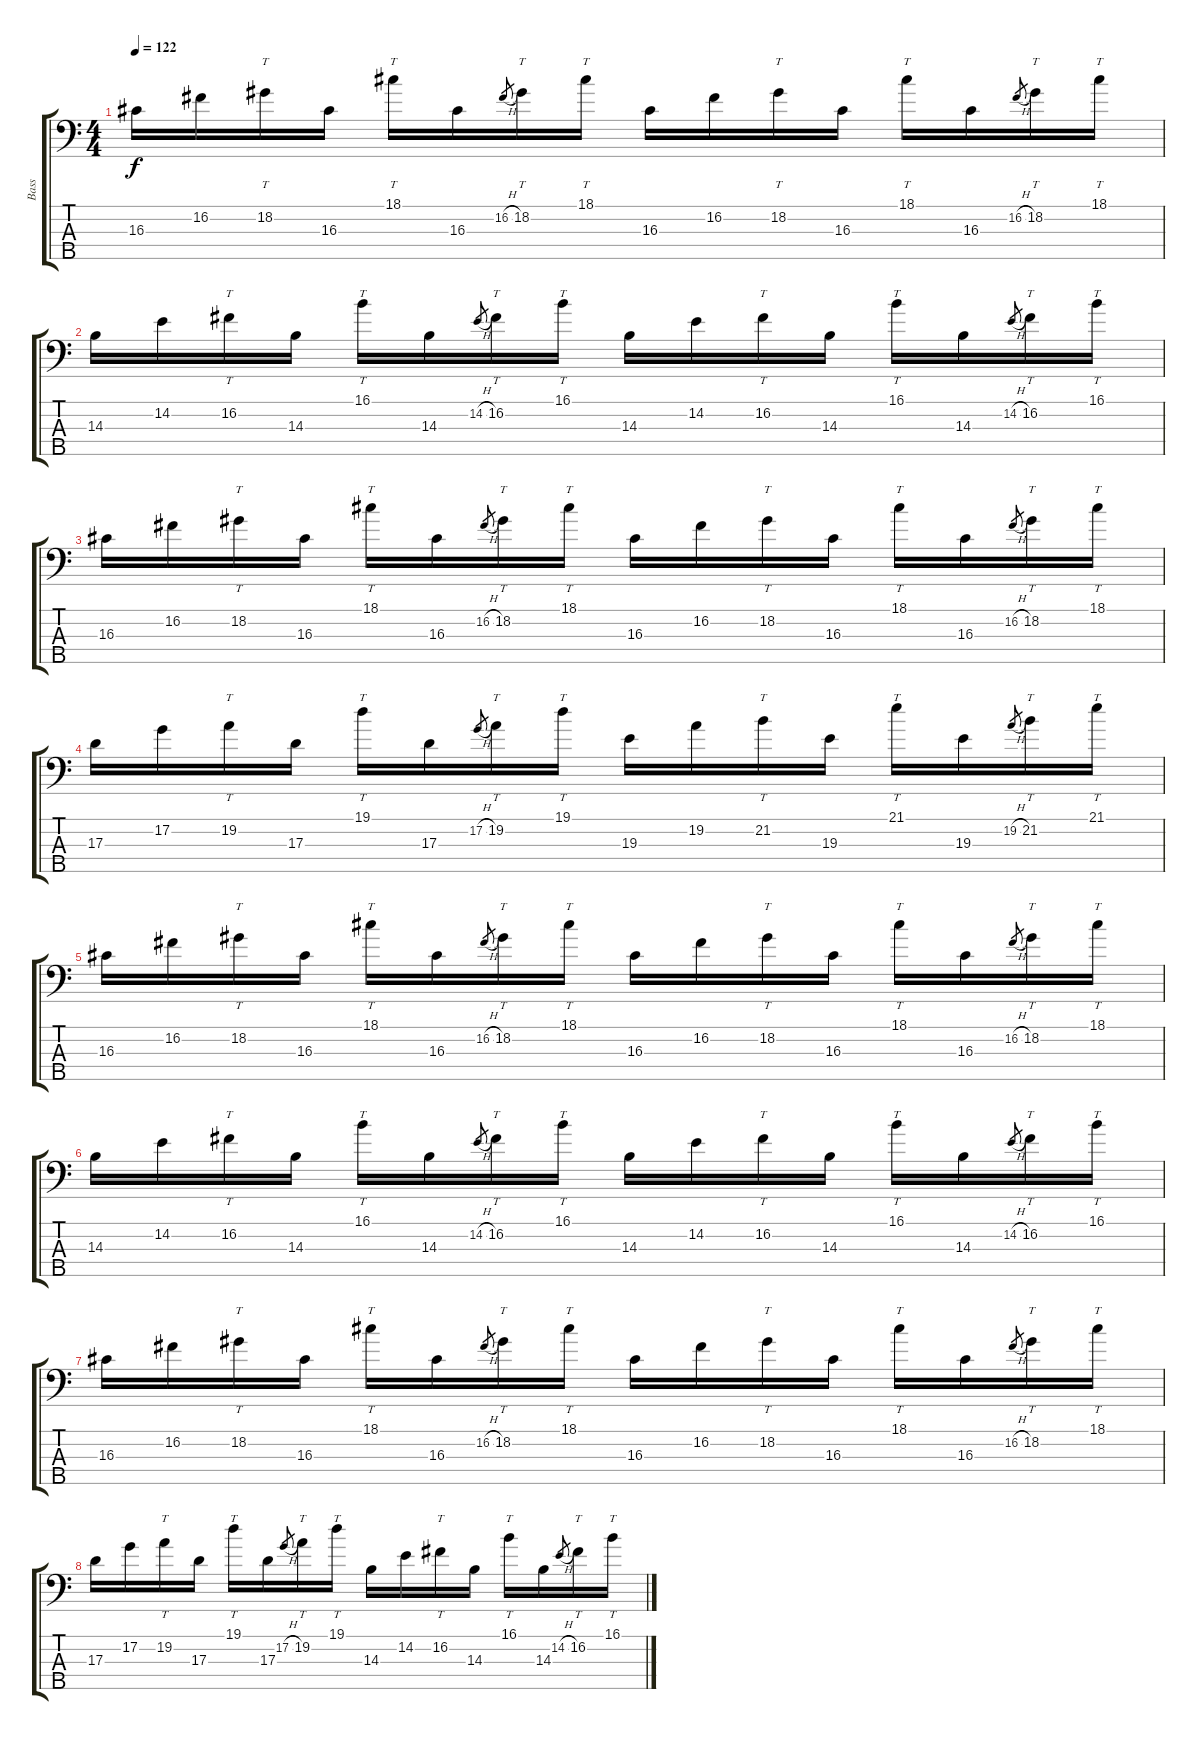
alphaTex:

\track ("Bass" "Bass") {instrument electricbasspick}
\staff {score tabs}
\tuning (G2 D2 A1 E1 B0) {hide}
\ts (4 4)
\tempo 122
\clef f4
\ks c
16.3.16{dy f} 16.2.16 18.2.16{tt} 16.3.16 18.1.16{tt} 16.3.16 16.2{h}.8{gr} 18.2.16{tt} 18.1.16{tt} 16.3.16 16.2.16 18.2.16{tt} 16.3.16 18.1.16{tt} 16.3.16 16.2{h}.8{gr} 18.2.16{tt} 18.1.16{tt} |
14.3.16 14.2.16 16.2.16{tt} 14.3.16 16.1.16{tt} 14.3.16 14.2{h}.8{gr} 16.2.16{tt} 16.1.16{tt} 14.3.16 14.2.16 16.2.16{tt} 14.3.16 16.1.16{tt} 14.3.16 14.2{h}.8{gr} 16.2.16{tt} 16.1.16{tt} |
16.3.16 16.2.16 18.2.16{tt} 16.3.16 18.1.16{tt} 16.3.16 16.2{h}.8{gr} 18.2.16{tt} 18.1.16{tt} 16.3.16 16.2.16 18.2.16{tt} 16.3.16 18.1.16{tt} 16.3.16 16.2{h}.8{gr} 18.2.16{tt} 18.1.16{tt} |
17.3.16 17.2.16 19.2.16{tt} 17.3.16 19.1.16{tt} 17.3.16 17.2{h}.8{gr} 19.2.16{tt} 19.1.16{tt} 19.3.16 19.2.16 21.2.16{tt} 19.3.16 21.1.16{tt} 19.3.16 19.2{h}.8{gr} 21.2.16{tt} 21.1.16{tt} |
16.3.16 16.2.16 18.2.16{tt} 16.3.16 18.1.16{tt} 16.3.16 16.2{h}.8{gr} 18.2.16{tt} 18.1.16{tt} 16.3.16 16.2.16 18.2.16{tt} 16.3.16 18.1.16{tt} 16.3.16 16.2{h}.8{gr} 18.2.16{tt} 18.1.16{tt} |
14.3.16 14.2.16 16.2.16{tt} 14.3.16 16.1.16{tt} 14.3.16 14.2{h}.8{gr} 16.2.16{tt} 16.1.16{tt} 14.3.16 14.2.16 16.2.16{tt} 14.3.16 16.1.16{tt} 14.3.16 14.2{h}.8{gr} 16.2.16{tt} 16.1.16{tt} |
16.3.16 16.2.16 18.2.16{tt} 16.3.16 18.1.16{tt} 16.3.16 16.2{h}.8{gr} 18.2.16{tt} 18.1.16{tt} 16.3.16 16.2.16 18.2.16{tt} 16.3.16 18.1.16{tt} 16.3.16 16.2{h}.8{gr} 18.2.16{tt} 18.1.16{tt} |
17.3.16 17.2.16 19.2.16{tt} 17.3.16 19.1.16{tt} 17.3.16 17.2{h}.8{gr} 19.2.16{tt} 19.1.16{tt} 14.3.16 14.2.16 16.2.16{tt} 14.3.16 16.1.16{tt} 14.3.16 14.2{h}.8{gr} 16.2.16{tt} 16.1.16{tt}
